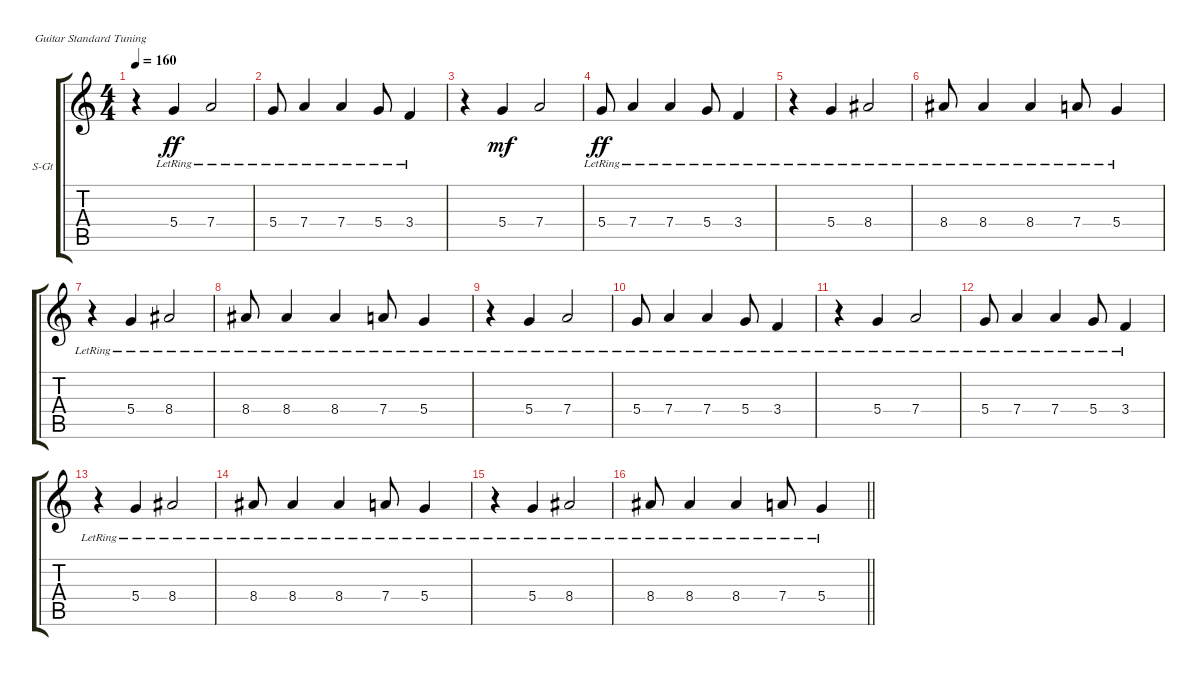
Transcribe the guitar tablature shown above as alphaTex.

\defaultSystemsLayout 4
\bracketExtendMode groupsimilarinstruments
\firstSystemTrackNameOrientation horizontal
\otherSystemsTrackNameOrientation horizontal
\track ("Guitar 2" "S-Gt") {instrument acousticguitarsteel}
\staff {score tabs}
\tuning (E4 B3 G3 D3 A2 E2)
\ts (4 4)
\tempo 160
\clef g2
\ks c
r.4{dy ff} 5.4{lr}.4 7.4{lr}.2 |
5.4{lr}.8 7.4{lr}.4 7.4{lr}.4 5.4{lr}.8 3.4{lr}.4 |
r.4 5.4.4{dy mf} 7.4.2 |
5.4{lr}.8{dy ff} 7.4{lr}.4 7.4{lr}.4 5.4{lr}.8 3.4{lr}.4 |
r.4 5.4{lr}.4 8.4{lr}.2 |
8.4{lr}.8 8.4{lr}.4 8.4{lr}.4 7.4{lr}.8 5.4{lr}.4 |
r.4 5.4{lr}.4 8.4{lr}.2 |
8.4{lr}.8 8.4{lr}.4 8.4{lr}.4 7.4{lr}.8 5.4{lr}.4 |
r.4 5.4{lr}.4 7.4{lr}.2 |
5.4{lr}.8 7.4{lr}.4 7.4{lr}.4 5.4{lr}.8 3.4{lr}.4 |
r.4 5.4{lr}.4 7.4{lr}.2 |
5.4{lr}.8 7.4{lr}.4 7.4{lr}.4 5.4{lr}.8 3.4{lr}.4 |
r.4 5.4{lr}.4 8.4{lr}.2 |
8.4{lr}.8 8.4{lr}.4 8.4{lr}.4 7.4{lr}.8 5.4{lr}.4 |
r.4 5.4{lr}.4 8.4{lr}.2 |
\barLineRight lightlight
8.4{lr}.8 8.4{lr}.4 8.4{lr}.4 7.4{lr}.8 5.4{lr}.4
